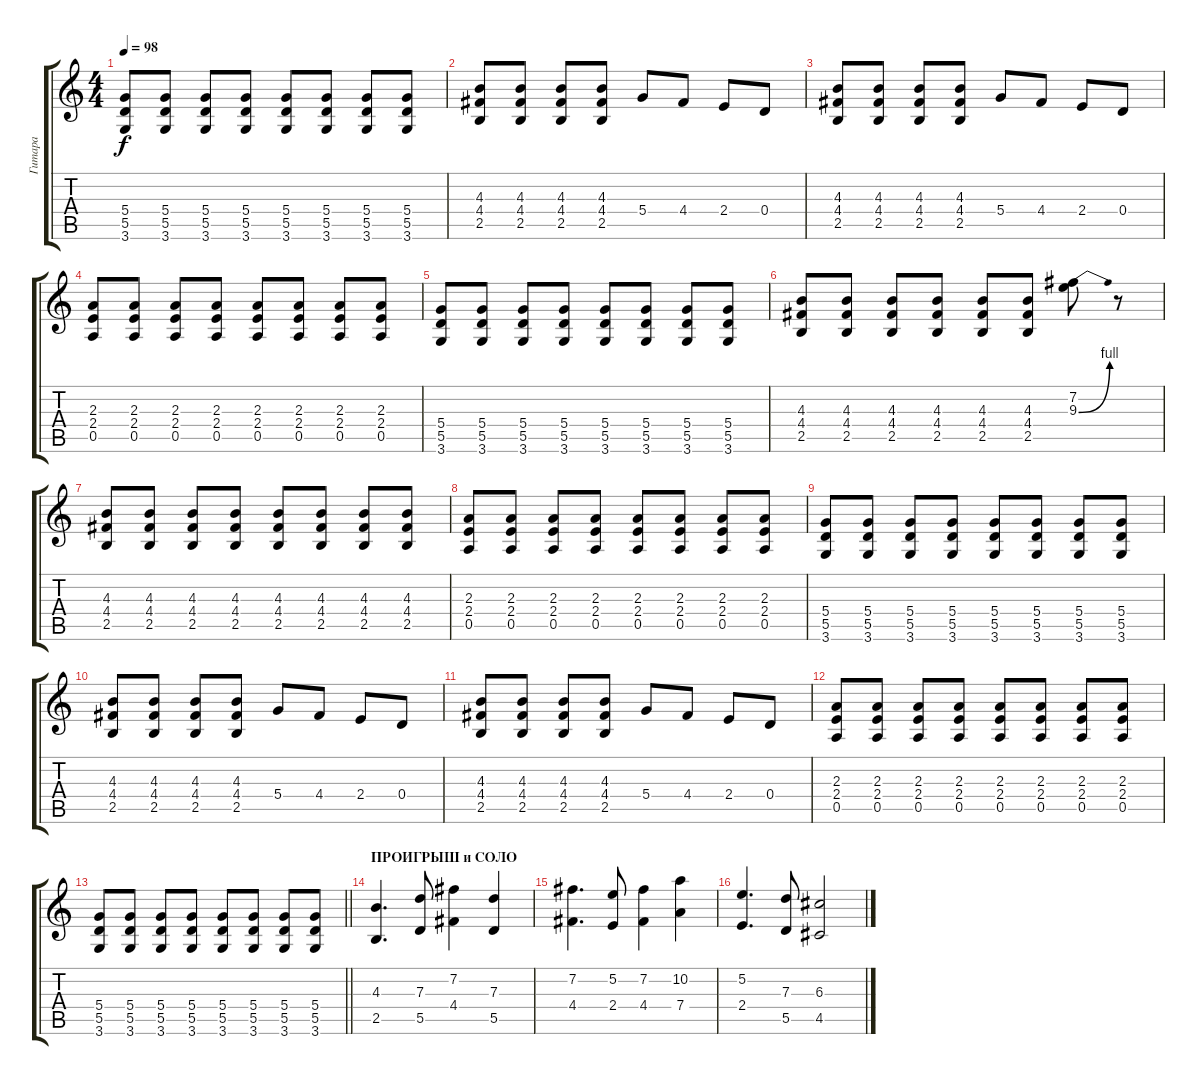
\track ("Гитара" "Гитара") {instrument acousticguitarsteel}
\staff {score tabs}
\tuning (E4 B3 G3 D3 A2 E2) {hide}
\ts (4 4)
\tempo 98
\clef g2
\ks c
(5.4 5.5 3.6).8{dy f} (5.4 5.5 3.6).8 (5.4 5.5 3.6).8 (5.4 5.5 3.6).8 (5.4 5.5 3.6).8 (5.4 5.5 3.6).8 (5.4 5.5 3.6).8 (5.4 5.5 3.6).8 |
(4.3 4.4 2.5).8 (4.3 4.4 2.5).8 (4.3 4.4 2.5).8 (4.3 4.4 2.5).8 5.4.8 4.4.8 2.4.8 0.4.8 |
(4.3 4.4 2.5).8 (4.3 4.4 2.5).8 (4.3 4.4 2.5).8 (4.3 4.4 2.5).8 5.4.8 4.4.8 2.4.8 0.4.8 |
(2.3 2.4 0.5).8{instrument distortionguitar} (2.3 2.4 0.5).8 (2.3 2.4 0.5).8 (2.3 2.4 0.5).8 (2.3 2.4 0.5).8 (2.3 2.4 0.5).8 (2.3 2.4 0.5).8 (2.3 2.4 0.5).8 |
(5.4 5.5 3.6).8 (5.4 5.5 3.6).8 (5.4 5.5 3.6).8 (5.4 5.5 3.6).8 (5.4 5.5 3.6).8 (5.4 5.5 3.6).8 (5.4 5.5 3.6).8 (5.4 5.5 3.6).8 |
(4.3 4.4 2.5).8 (4.3 4.4 2.5).8 (4.3 4.4 2.5).8 (4.3 4.4 2.5).8 (4.3 4.4 2.5).8 (4.3 4.4 2.5).8 (7.2 9.3{be (bend 0 0 60 4)}).8 r.8 |
(4.3 4.4 2.5).8 (4.3 4.4 2.5).8 (4.3 4.4 2.5).8 (4.3 4.4 2.5).8 (4.3 4.4 2.5).8 (4.3 4.4 2.5).8 (4.3 4.4 2.5).8 (4.3 4.4 2.5).8 |
(2.3 2.4 0.5).8{instrument distortionguitar} (2.3 2.4 0.5).8 (2.3 2.4 0.5).8 (2.3 2.4 0.5).8 (2.3 2.4 0.5).8 (2.3 2.4 0.5).8 (2.3 2.4 0.5).8 (2.3 2.4 0.5).8 |
(5.4 5.5 3.6).8 (5.4 5.5 3.6).8 (5.4 5.5 3.6).8 (5.4 5.5 3.6).8 (5.4 5.5 3.6).8 (5.4 5.5 3.6).8 (5.4 5.5 3.6).8 (5.4 5.5 3.6).8 |
(4.3 4.4 2.5).8 (4.3 4.4 2.5).8 (4.3 4.4 2.5).8 (4.3 4.4 2.5).8 5.4.8 4.4.8 2.4.8 0.4.8 |
(4.3 4.4 2.5).8 (4.3 4.4 2.5).8 (4.3 4.4 2.5).8 (4.3 4.4 2.5).8 5.4.8 4.4.8 2.4.8 0.4.8 |
(2.3 2.4 0.5).8{instrument distortionguitar} (2.3 2.4 0.5).8 (2.3 2.4 0.5).8 (2.3 2.4 0.5).8 (2.3 2.4 0.5).8 (2.3 2.4 0.5).8 (2.3 2.4 0.5).8 (2.3 2.4 0.5).8 |
\barLineRight lightlight
(5.4 5.5 3.6).8 (5.4 5.5 3.6).8 (5.4 5.5 3.6).8 (5.4 5.5 3.6).8 (5.4 5.5 3.6).8 (5.4 5.5 3.6).8 (5.4 5.5 3.6).8 (5.4 5.5 3.6).8 |
\section ("" "ПРОИГРЫШ и СОЛО")
(4.3 2.5).4{d} (7.3 5.5).8 (7.2 4.4).4 (7.3 5.5).4 |
(7.2 4.4).4{d} (5.2 2.4).8 (7.2 4.4).4 (10.2 7.4).4 |
(5.2 2.4).4{d} (7.3 5.5).8 (6.3 4.5).2
